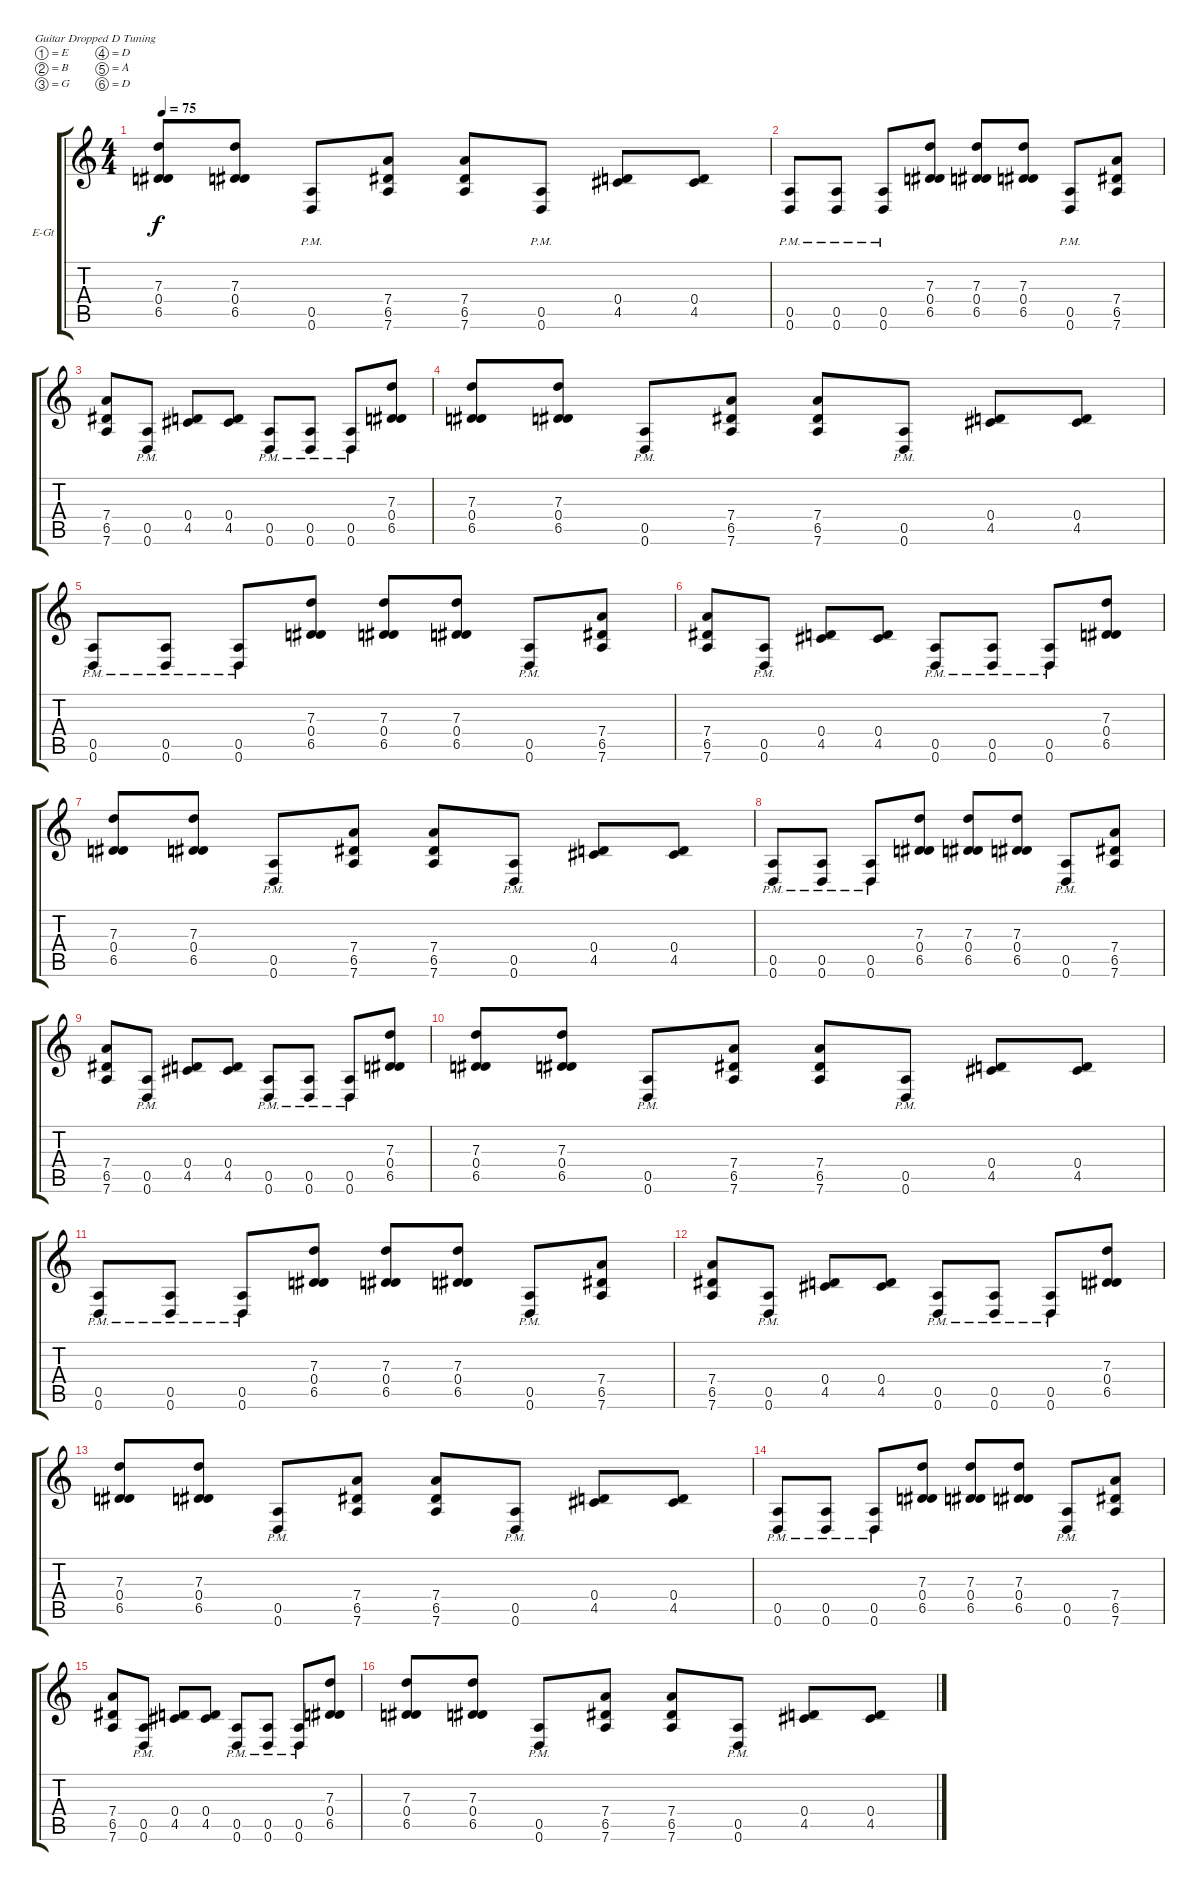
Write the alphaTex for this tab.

\bracketExtendMode groupsimilarinstruments
\firstSystemTrackNameOrientation horizontal
\otherSystemsTrackNameOrientation horizontal
\track ("Will Adler" "E-Gt") {instrument overdrivenguitar}
\staff {score tabs}
\tuning (E4 B3 G3 D3 A2 D2)
\ts (4 4)
\tempo 75
\clef g2
\ks c
(6.5 0.4 7.3).8{dy f} (6.5 0.4 7.3).8 (0.6{pm} 0.5{pm}).8 (7.6 6.5 7.4).8 (7.6 6.5 7.4).8 (0.6{pm} 0.5{pm}).8 (4.5 0.4).8 (4.5 0.4).8 |
(0.6{pm} 0.5{pm}).8 (0.6{pm} 0.5{pm}).8 (0.6{pm} 0.5{pm}).8 (6.5 0.4 7.3).8 (6.5 0.4 7.3).8 (6.5 0.4 7.3).8 (0.6{pm} 0.5{pm}).8 (6.5 7.4 7.6).8 |
(7.6 6.5 7.4).8 (0.6{pm} 0.5{pm}).8 (4.5 0.4).8 (4.5 0.4).8 (0.6{pm} 0.5{pm}).8 (0.6{pm} 0.5{pm}).8 (0.6{pm} 0.5{pm}).8 (6.5 0.4 7.3).8 |
(6.5 0.4 7.3).8 (6.5 0.4 7.3).8 (0.6{pm} 0.5{pm}).8 (7.6 6.5 7.4).8 (7.6 6.5 7.4).8 (0.6{pm} 0.5{pm}).8 (4.5 0.4).8 (4.5 0.4).8 |
(0.6{pm} 0.5{pm}).8 (0.6{pm} 0.5{pm}).8 (0.6{pm} 0.5{pm}).8 (6.5 0.4 7.3).8 (6.5 0.4 7.3).8 (6.5 0.4 7.3).8 (0.6{pm} 0.5{pm}).8 (6.5 7.4 7.6).8 |
(7.6 6.5 7.4).8 (0.6{pm} 0.5{pm}).8 (4.5 0.4).8 (4.5 0.4).8 (0.6{pm} 0.5{pm}).8 (0.6{pm} 0.5{pm}).8 (0.6{pm} 0.5{pm}).8 (6.5 0.4 7.3).8 |
(6.5 0.4 7.3).8 (6.5 0.4 7.3).8 (0.6{pm} 0.5{pm}).8 (7.6 6.5 7.4).8 (7.6 6.5 7.4).8 (0.6{pm} 0.5{pm}).8 (4.5 0.4).8 (4.5 0.4).8 |
(0.6{pm} 0.5{pm}).8 (0.6{pm} 0.5{pm}).8 (0.6{pm} 0.5{pm}).8 (6.5 0.4 7.3).8 (6.5 0.4 7.3).8 (6.5 0.4 7.3).8 (0.6{pm} 0.5{pm}).8 (6.5 7.4 7.6).8 |
(7.6 6.5 7.4).8 (0.6{pm} 0.5{pm}).8 (4.5 0.4).8 (4.5 0.4).8 (0.6{pm} 0.5{pm}).8 (0.6{pm} 0.5{pm}).8 (0.6{pm} 0.5{pm}).8 (6.5 0.4 7.3).8 |
(6.5 0.4 7.3).8 (6.5 0.4 7.3).8 (0.6{pm} 0.5{pm}).8 (7.6 6.5 7.4).8 (7.6 6.5 7.4).8 (0.6{pm} 0.5{pm}).8 (4.5 0.4).8 (4.5 0.4).8 |
(0.6{pm} 0.5{pm}).8 (0.6{pm} 0.5{pm}).8 (0.6{pm} 0.5{pm}).8 (6.5 0.4 7.3).8 (6.5 0.4 7.3).8 (6.5 0.4 7.3).8 (0.6{pm} 0.5{pm}).8 (6.5 7.4 7.6).8 |
(7.6 6.5 7.4).8 (0.6{pm} 0.5{pm}).8 (4.5 0.4).8 (4.5 0.4).8 (0.6{pm} 0.5{pm}).8 (0.6{pm} 0.5{pm}).8 (0.6{pm} 0.5{pm}).8 (6.5 0.4 7.3).8 |
(6.5 0.4 7.3).8 (6.5 0.4 7.3).8 (0.6{pm} 0.5{pm}).8 (7.6 6.5 7.4).8 (7.6 6.5 7.4).8 (0.6{pm} 0.5{pm}).8 (4.5 0.4).8 (4.5 0.4).8 |
(0.6{pm} 0.5{pm}).8 (0.6{pm} 0.5{pm}).8 (0.6{pm} 0.5{pm}).8 (6.5 0.4 7.3).8 (6.5 0.4 7.3).8 (6.5 0.4 7.3).8 (0.6{pm} 0.5{pm}).8 (6.5 7.4 7.6).8 |
(7.6 6.5 7.4).8 (0.6{pm} 0.5{pm}).8 (4.5 0.4).8 (4.5 0.4).8 (0.6{pm} 0.5{pm}).8 (0.6{pm} 0.5{pm}).8 (0.6{pm} 0.5{pm}).8 (6.5 0.4 7.3).8 |
(6.5 0.4 7.3).8 (6.5 0.4 7.3).8 (0.6{pm} 0.5{pm}).8 (7.6 6.5 7.4).8 (7.6 6.5 7.4).8 (0.6{pm} 0.5{pm}).8 (4.5 0.4).8 (4.5 0.4).8
